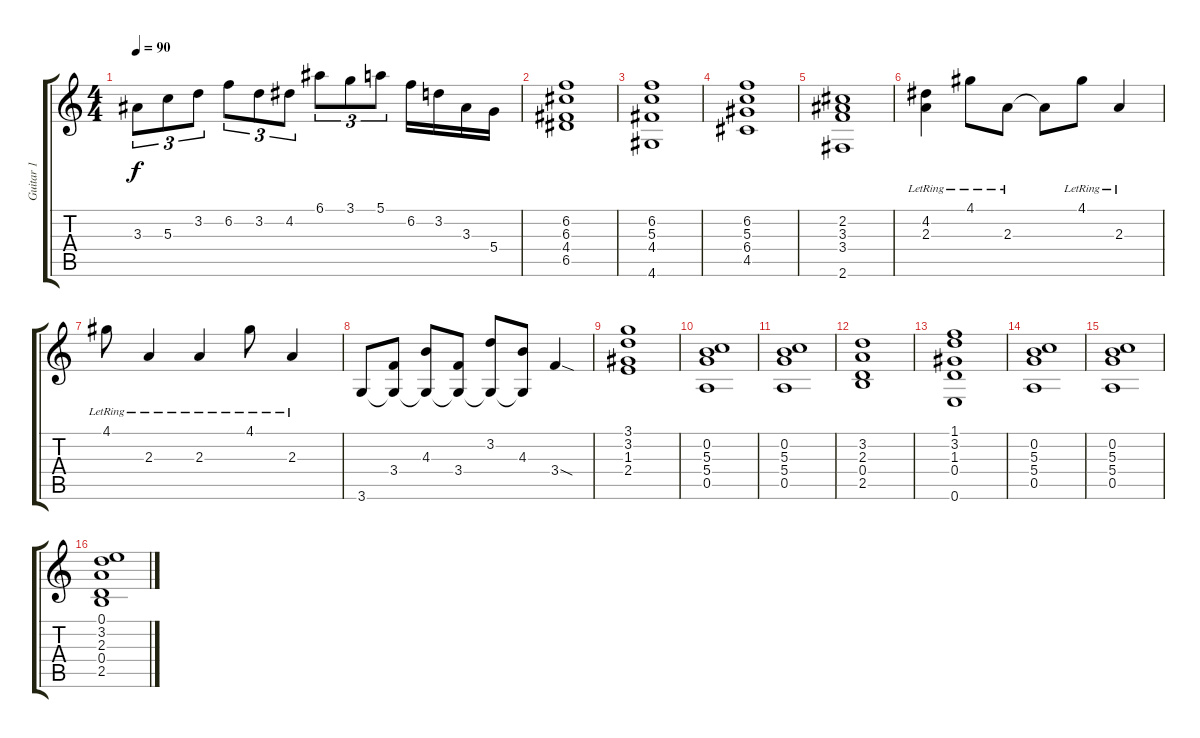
\track ("Guitar 1" "Guitar 1") {instrument acousticguitarnylon}
\staff {score tabs}
\tuning (E4 B3 G3 D3 A2 E2) {hide}
\ts (4 4)
\tempo 90
\clef g2
\ks c
3.3.8{tu (3 2) dy f} 5.3.8{tu (3 2)} 3.2.8{tu (3 2)} 6.2.8{tu (3 2)} 3.2.8{tu (3 2)} 4.2.8{tu (3 2)} 6.1.8{tu (3 2)} 3.1.8{tu (3 2)} 5.1.8{tu (3 2)} 6.2.16 3.2.16 3.3.16 5.4.16 |
(6.2 6.3 4.4 6.5).1 |
(6.2 5.3 4.4 4.6).1 |
(6.2 5.3 6.4 4.5).1 |
(2.2 3.3 3.4 2.6).1 |
(4.2{lr} 2.3{lr}).4 4.1{lr}.8 2.3{lr}.8 2.3{t}.8 4.1{lr}.8 2.3{lr}.4 |
4.1{lr}.8 2.3{lr}.4 2.3{lr}.4 4.1{lr}.8 2.3{lr}.4 |
3.6.8 (3.4 3.6{t}).8 (4.3 3.6{t}).8 (3.4 3.6{t}).8 (3.2 3.6{t}).8 (4.3 3.6{t}).8 3.4{sod}.4 |
(3.1 3.2 1.3 2.4).1 |
(0.2 5.3 5.4 0.5).1 |
(0.2 5.3 5.4 0.5).1 |
(3.2 2.3 0.4 2.5).1 |
(1.1 3.2 1.3 0.4 0.6).1 |
(0.2 5.3 5.4 0.5).1 |
(0.2 5.3 5.4 0.5).1 |
(0.1 3.2 2.3 0.4 2.5).1
